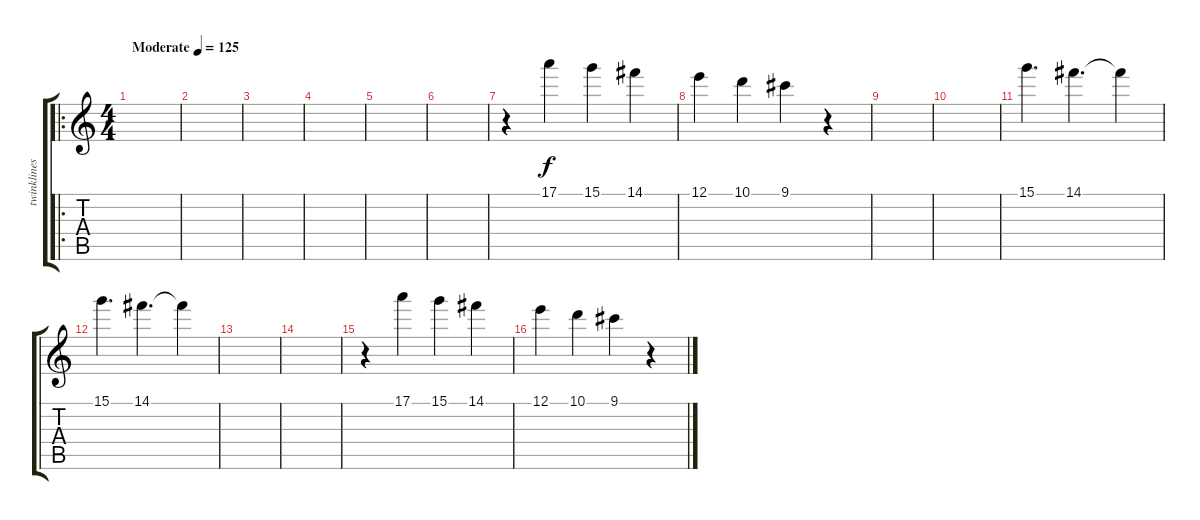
\track ("twinkliness" "twinklines") {instrument pad1newage}
\staff {score tabs}
\tuning (E5 B4 G4 D4 A3 E3) {hide}
\ro
\ts (4 4)
\tempo (125 "Moderate")
\clef g2
\ks c
|
|
|
|
|
|
r.4 17.1.4 15.1.4 14.1.4 |
12.1.4 10.1.4 9.1.4 r.4 |
|
|
15.1.4{d} 14.1.4{d} 14.1{t}.4 |
15.1.4{d} 14.1.4{d} 14.1{t}.4 |
|
|
r.4 17.1.4 15.1.4 14.1.4 |
12.1.4 10.1.4 9.1.4 r.4
